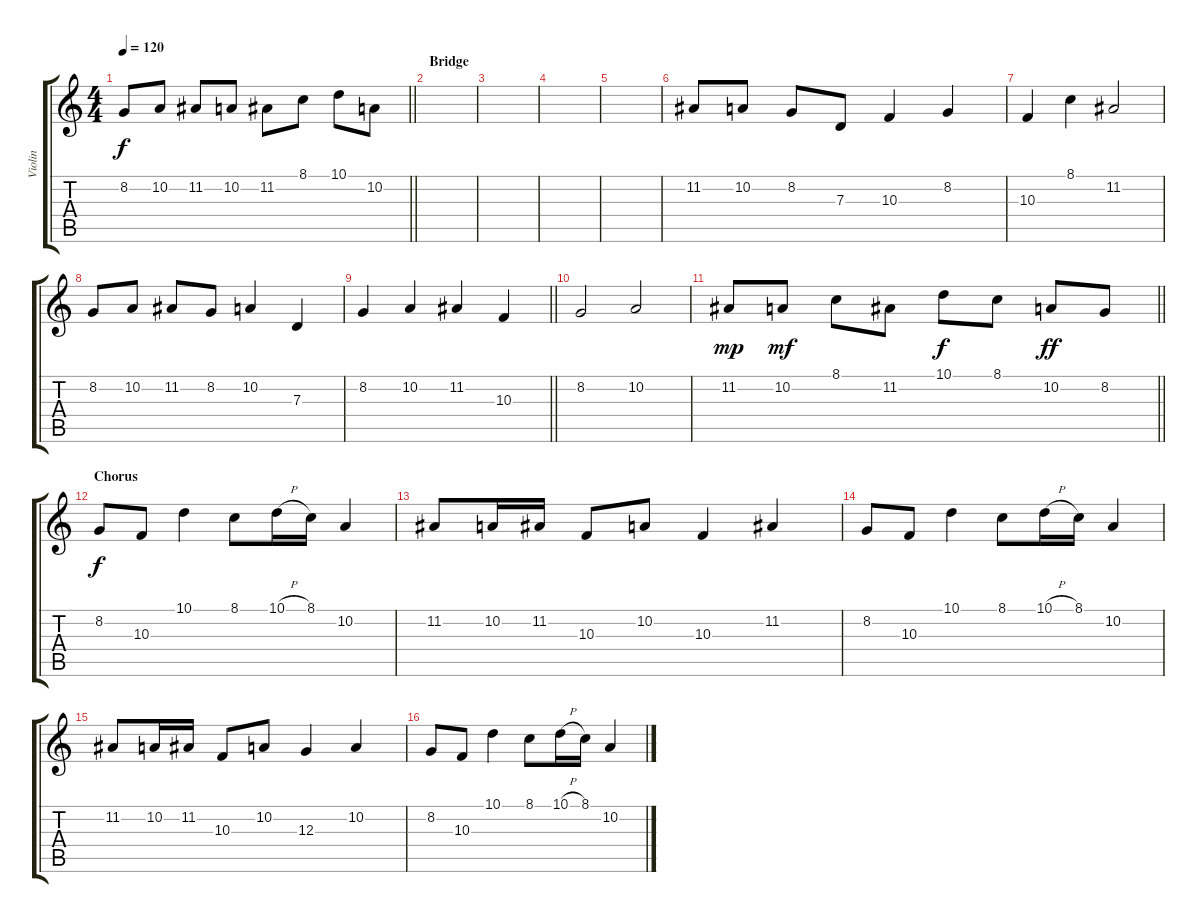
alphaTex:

\track ("Violin" "Violin") {instrument violin}
\staff {score tabs}
\tuning (E4 B3 G3 D3 A2 E2) {hide}
\ts (4 4)
\tempo 120
\clef g2
\barLineRight lightlight
\ks c
8.2.8{dy f} 10.2.8 11.2.8 10.2.8 11.2.8 8.1.8 10.1.8 10.2.8 |
\section ("" "Bridge")
|
|
|
|
11.2.8 10.2.8 8.2.8 7.3.8 10.3.4 8.2.4 |
10.3.4 8.1.4 11.2.2 |
8.2.8 10.2.8 11.2.8 8.2.8 10.2.4 7.3.4 |
\barLineRight lightlight
8.2.4 10.2.4 11.2.4 10.3.4 |
8.2.2 10.2.2 |
\barLineRight lightlight
11.2.8{dy mp} 10.2.8{dy mf} 8.1.8 11.2.8 10.1.8{dy f} 8.1.8 10.2.8{dy ff} 8.2.8 |
\section ("" "Chorus")
8.2.8{dy f} 10.3.8 10.1.4 8.1.8 10.1{h}.16 8.1.16 10.2.4 |
11.2.8 10.2.16 11.2.16 10.3.8 10.2.8 10.3.4 11.2.4 |
8.2.8 10.3.8 10.1.4 8.1.8 10.1{h}.16 8.1.16 10.2.4 |
11.2.8 10.2.16 11.2.16 10.3.8 10.2.8 12.3.4 10.2.4 |
8.2.8 10.3.8 10.1.4 8.1.8 10.1{h}.16 8.1.16 10.2.4
